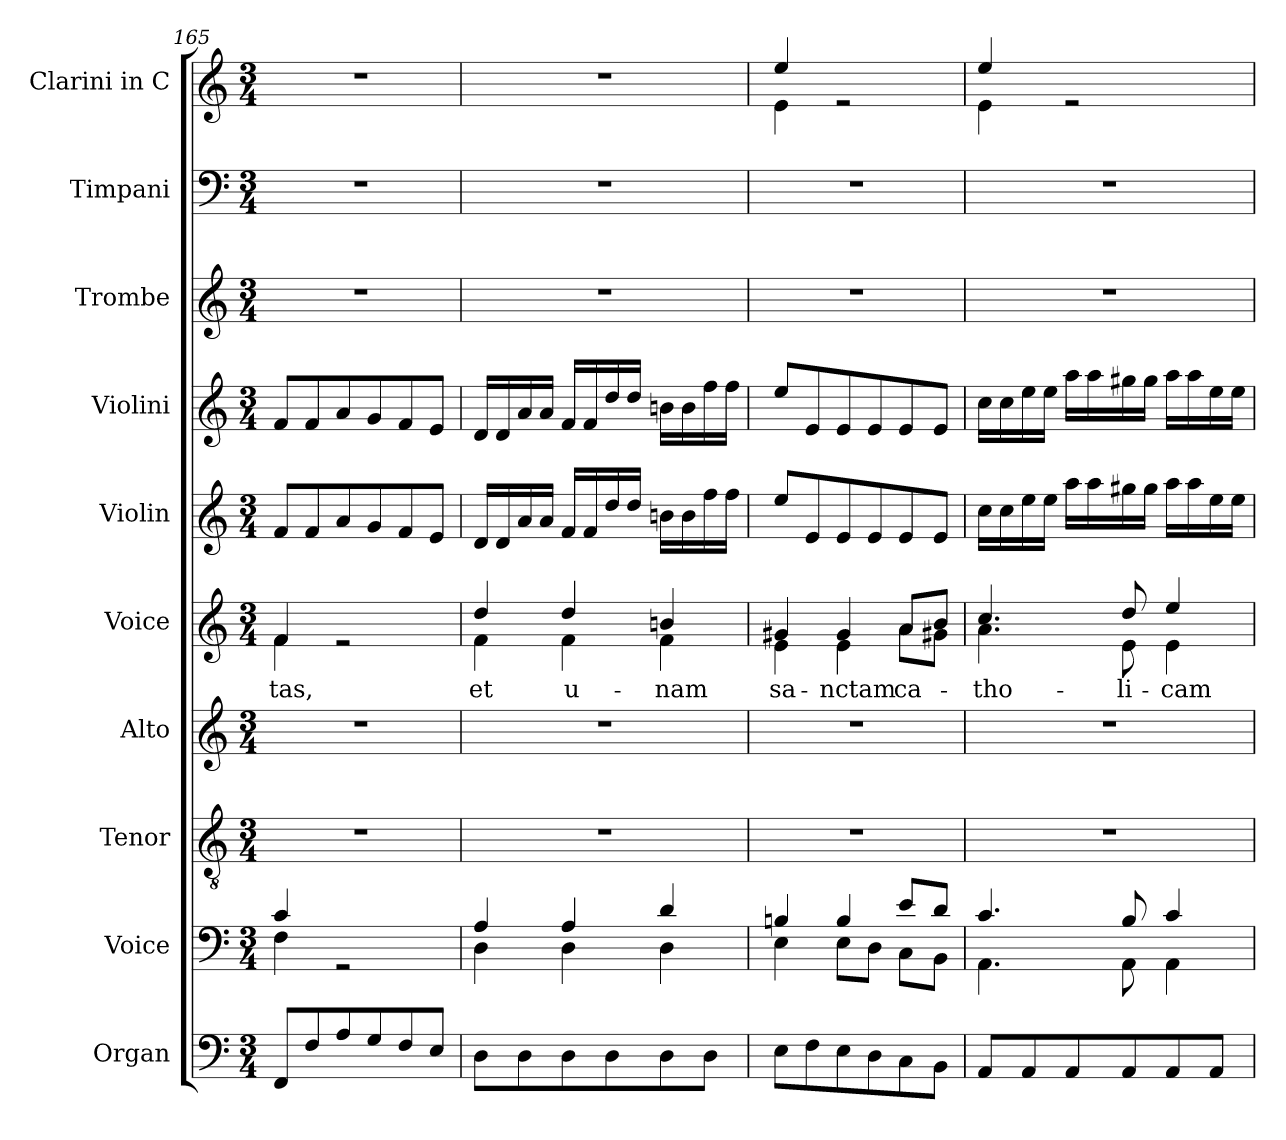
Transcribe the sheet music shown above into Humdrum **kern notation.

**kern	**kern	**kern	**kern	**kern	**text	**kern	**kern	**kern	**kern	**kern
*part10	*part9	*part8	*part7	*part6	*part6	*part5	*part4	*part3	*part2	*part1
*staff10	*staff9	*staff8	*staff7	*staff6	*staff6	*staff5	*staff4	*staff3	*staff2	*staff1
*I"Organ	*I"Voice	*I"Tenor	*I"Alto	*I"Voice	*	*I"Violin	*I"Violini	*I"Trombe	*I"Timpani	*I"Clarini in C
*	*	*	*	*	*	*I'Vln	*I'Vln	*I'T	*I'Timp	*I'C
*clefF4	*clefF4	*clefGv2	*clefG2	*clefG2	*	*clefG2	*clefG2	*clefG2	*clefF4	*clefG2
*k[]	*k[]	*k[]	*k[]	*k[]	*	*k[]	*k[]	*k[]	*k[]	*k[]
*M3/4	*M3/4	*M3/4	*M3/4	*M3/4	*	*M3/4	*M3/4	*M3/4	*M3/4	*M3/4
=165	=165	=165	=165	=165	=165	=165	=165	=165	=165	=165
*	*^	*	*	*	*	*	*	*	*	*
!	!	!	!	!	!	!LO:LY:b	!	!	!	!	!
*	*	*	*	*	*^	*	*	*	*	*	*
8FF/L	4c/	4F\	2.r	2.r	4f/	4f\	-tas,	8f/L	8f/L	2.r	2.r	2.r
8F/	.	.	.	.	.	.	.	8f/	8f/	.	.	.
8A/	2rGG	2ryy	.	.	2re	2ryy	.	8a/	8a/	.	.	.
8G/	.	.	.	.	.	.	.	8g/	8g/	.	.	.
8F/	.	.	.	.	.	.	.	8f/	8f/	.	.	.
8E/J	.	.	.	.	.	.	.	8e/J	8e/J	.	.	.
!!LO:LB:g=z
=166	=166	=166	=166	=166	=166	=166	=166	=166	=166	=166	=166	=166
!	!	!	!	!	!	!	!LO:LY:b	!	!	!	!	!
8D\L	4A/	4D\	2.r	2.r	4dd/	4f\	et	16d/LL	16d/LL	2.r	2.r	2.r
.	.	.	.	.	.	.	.	16d/	16d/	.	.	.
8D\	.	.	.	.	.	.	.	16a/	16a/	.	.	.
.	.	.	.	.	.	.	.	16a/JJ	16a/JJ	.	.	.
!	!	!	!	!	!	!	!LO:LY:b	!	!	!	!	!
8D\	4A/	4D\	.	.	4dd/	4f\	u-	16f/LL	16f/LL	.	.	.
.	.	.	.	.	.	.	.	16f/	16f/	.	.	.
8D\	.	.	.	.	.	.	.	16dd/	16dd/	.	.	.
.	.	.	.	.	.	.	.	16dd/JJ	16dd/JJ	.	.	.
!	!	!	!	!	!	!	!LO:LY:b	!	!	!	!	!
8D\	4d/	4D\	.	.	4bn/	4f\	-nam	16bn\LL	16bn\LL	.	.	.
.	.	.	.	.	.	.	.	16b\	16b\	.	.	.
8D\J	.	.	.	.	.	.	.	16ff\	16ff\	.	.	.
.	.	.	.	.	.	.	.	16ff\JJ	16ff\JJ	.	.	.
=167	=167	=167	=167	=167	=167	=167	=167	=167	=167	=167	=167	=167
!	!	!	!	!	!	!	!LO:LY:b	!	!	!	!	!
*	*	*	*	*	*	*	*	*	*	*	*	*^
8E\L	4Bn/	4E\	2.r	2.r	4g#X/	4e\	sa-	8ee/L	8ee/L	2.r	2.r	4ee/	4e\
8F\	.	.	.	.	.	.	.	8e/	8e/	.	.	.	.
!	!	!	!	!	!	!	!LO:LY:b	!	!	!	!	!	!
8E\	4B/	8E\L	.	.	4g#/	4e\	-nctam	8e/	8e/	.	.	2re	2ryy
8D\	.	8D\J	.	.	.	.	.	8e/	8e/	.	.	.	.
!	!	!	!	!	!	!	!LO:LY:b	!	!	!	!	!	!
8C\	8e/L	8C\L	.	.	8a/L	8a\L	ca-	8e/	8e/	.	.	.	.
8BB\J	8d/J	8BB\J	.	.	8b/J	8g#X\J	.	8e/J	8e/J	.	.	.	.
=168	=168	=168	=168	=168	=168	=168	=168	=168	=168	=168	=168	=168	=168
!	!	!	!	!	!	!	!LO:LY:b	!	!	!	!	!	!
8AA/L	4.c/	4.AA\	2.r	2.r	4.cc/	4.a\	-tho-	16cc\LL	16cc\LL	2.r	2.r	4ee/	4e\
.	.	.	.	.	.	.	.	16cc\	16cc\	.	.	.	.
8AA/	.	.	.	.	.	.	.	16ee\	16ee\	.	.	.	.
.	.	.	.	.	.	.	.	16ee\JJ	16ee\JJ	.	.	.	.
8AA/	.	.	.	.	.	.	.	16aa\LL	16aa\LL	.	.	2re	2ryy
.	.	.	.	.	.	.	.	16aa\	16aa\	.	.	.	.
!	!	!	!	!	!	!	!LO:LY:b	!	!	!	!	!	!
8AA/	8B/	8AA\	.	.	8dd/	8e\	-li-	16gg#X\	16gg#X\	.	.	.	.
.	.	.	.	.	.	.	.	16gg#\JJ	16gg#\JJ	.	.	.	.
!	!	!	!	!	!	!	!LO:LY:b	!	!	!	!	!	!
8AA/	4c/	4AA\	.	.	4ee/	4e\	-cam	16aa\LL	16aa\LL	.	.	.	.
.	.	.	.	.	.	.	.	16aa\	16aa\	.	.	.	.
8AA/J	.	.	.	.	.	.	.	16ee\	16ee\	.	.	.	.
.	.	.	.	.	.	.	.	16ee\JJ	16ee\JJ	.	.	.	.
*	*v	*v	*	*	*v	*v	*	*	*	*	*	*v	*v
=	=	=	=	=	=	=	=	=	=	=
*-	*-	*-	*-	*-	*-	*-	*-	*-	*-	*-
